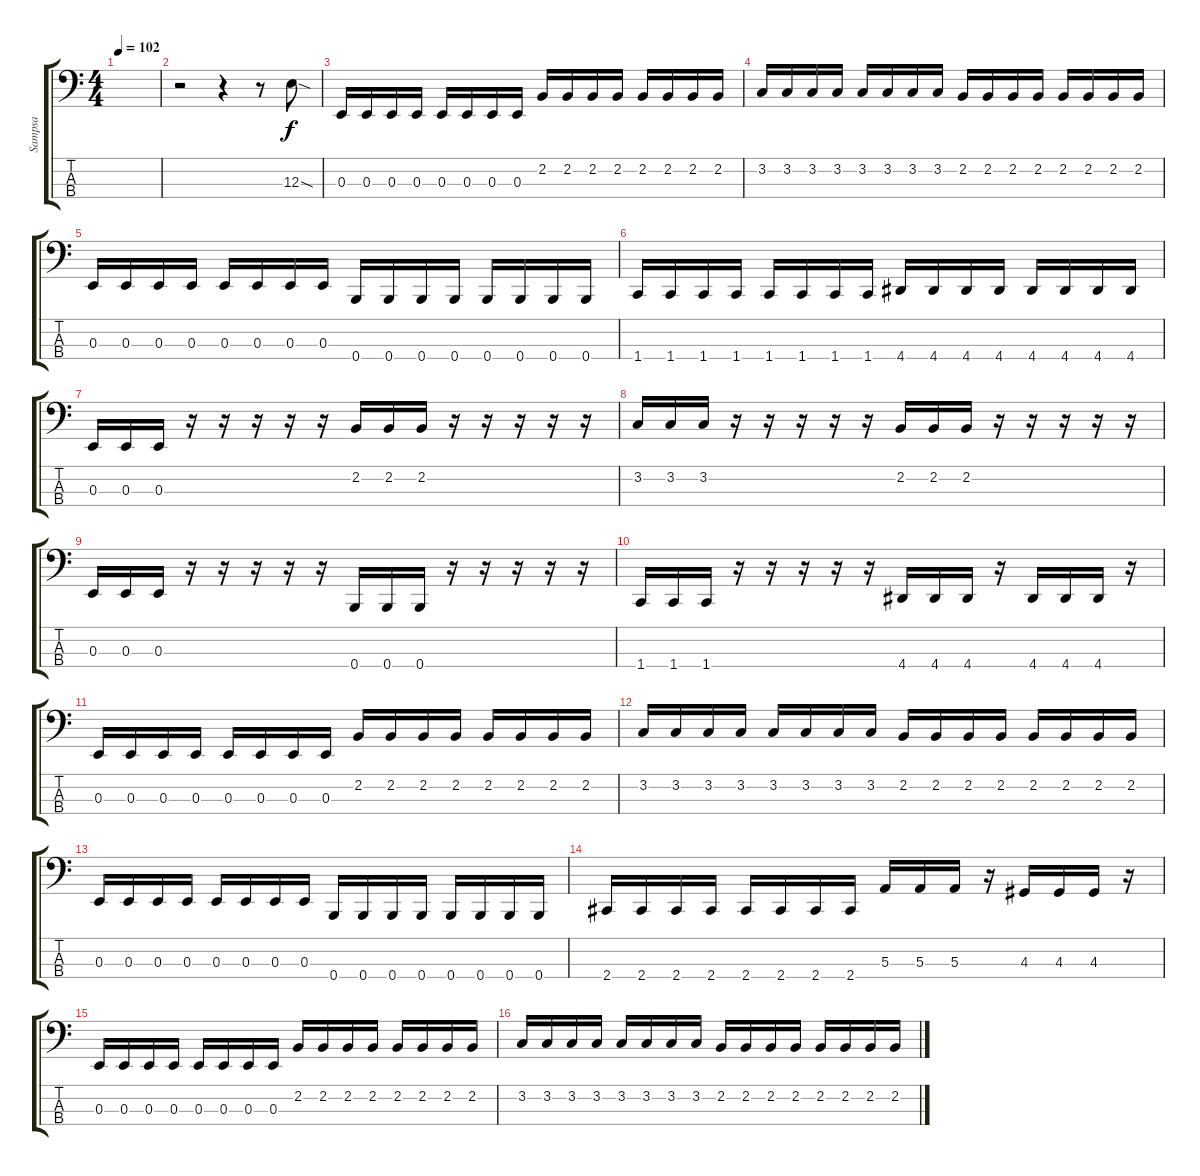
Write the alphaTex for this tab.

\track ("Sampsa" "Sampsa") {instrument electricbasspick}
\staff {score tabs}
\tuning (D2 A1 E1 B0) {hide}
\ts (4 4)
\tempo 102
\clef f4
\ks c
|
r.2 r.4 r.8 12.3{sod}.8 |
0.3.16 0.3.16 0.3.16 0.3.16 0.3.16 0.3.16 0.3.16 0.3.16 2.2.16 2.2.16 2.2.16 2.2.16 2.2.16 2.2.16 2.2.16 2.2.16 |
3.2.16 3.2.16 3.2.16 3.2.16 3.2.16 3.2.16 3.2.16 3.2.16 2.2.16 2.2.16 2.2.16 2.2.16 2.2.16 2.2.16 2.2.16 2.2.16 |
0.3.16 0.3.16 0.3.16 0.3.16 0.3.16 0.3.16 0.3.16 0.3.16 0.4.16 0.4.16 0.4.16 0.4.16 0.4.16 0.4.16 0.4.16 0.4.16 |
1.4.16 1.4.16 1.4.16 1.4.16 1.4.16 1.4.16 1.4.16 1.4.16 4.4.16 4.4.16 4.4.16 4.4.16 4.4.16 4.4.16 4.4.16 4.4.16 |
0.3.16 0.3.16 0.3.16 r.16 r.16 r.16 r.16 r.16 2.2.16 2.2.16 2.2.16 r.16 r.16 r.16 r.16 r.16 |
3.2.16 3.2.16 3.2.16 r.16 r.16 r.16 r.16 r.16 2.2.16 2.2.16 2.2.16 r.16 r.16 r.16 r.16 r.16 |
0.3.16 0.3.16 0.3.16 r.16 r.16 r.16 r.16 r.16 0.4.16 0.4.16 0.4.16 r.16 r.16 r.16 r.16 r.16 |
1.4.16 1.4.16 1.4.16 r.16 r.16 r.16 r.16 r.16 4.4.16 4.4.16 4.4.16 r.16 4.4.16 4.4.16 4.4.16 r.16 |
0.3.16 0.3.16 0.3.16 0.3.16 0.3.16 0.3.16 0.3.16 0.3.16 2.2.16 2.2.16 2.2.16 2.2.16 2.2.16 2.2.16 2.2.16 2.2.16 |
3.2.16 3.2.16 3.2.16 3.2.16 3.2.16 3.2.16 3.2.16 3.2.16 2.2.16 2.2.16 2.2.16 2.2.16 2.2.16 2.2.16 2.2.16 2.2.16 |
0.3.16 0.3.16 0.3.16 0.3.16 0.3.16 0.3.16 0.3.16 0.3.16 0.4.16 0.4.16 0.4.16 0.4.16 0.4.16 0.4.16 0.4.16 0.4.16 |
2.4.16 2.4.16 2.4.16 2.4.16 2.4.16 2.4.16 2.4.16 2.4.16 5.3.16 5.3.16 5.3.16 r.16 4.3.16 4.3.16 4.3.16 r.16 |
0.3.16 0.3.16 0.3.16 0.3.16 0.3.16 0.3.16 0.3.16 0.3.16 2.2.16 2.2.16 2.2.16 2.2.16 2.2.16 2.2.16 2.2.16 2.2.16 |
3.2.16 3.2.16 3.2.16 3.2.16 3.2.16 3.2.16 3.2.16 3.2.16 2.2.16 2.2.16 2.2.16 2.2.16 2.2.16 2.2.16 2.2.16 2.2.16
